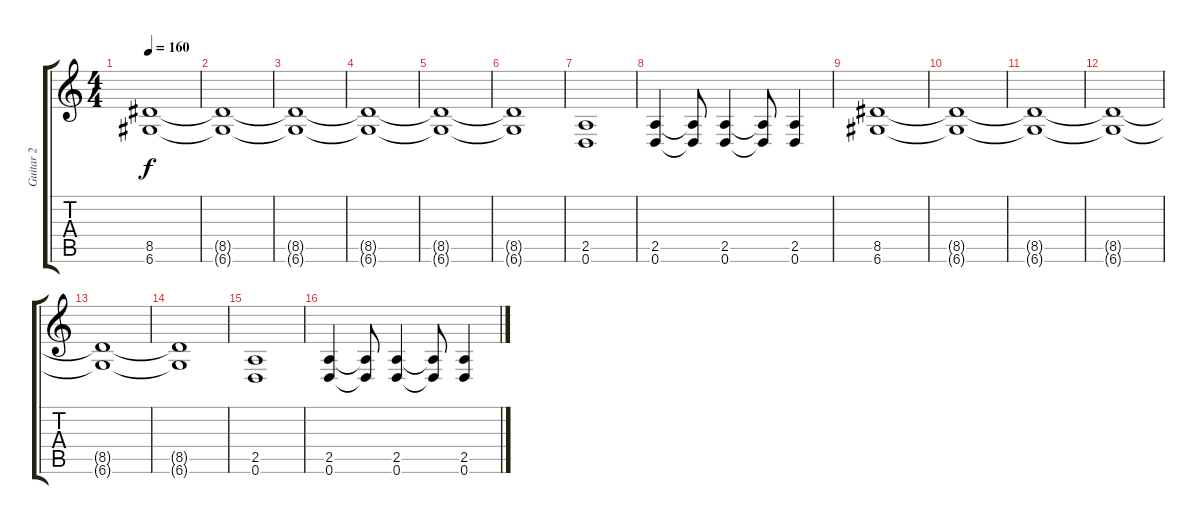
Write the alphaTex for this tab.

\track ("Guitar 2" "Guitar 2") {instrument distortionguitar}
\staff {score tabs}
\tuning (D4 A3 F3 C3 G2 D2) {hide}
\ts (4 4)
\tempo 160
\clef g2
\ks c
(8.5 6.6).1{dy f} |
(8.5{t} 6.6{t}).1 |
(8.5{t} 6.6{t}).1 |
(8.5{t} 6.6{t}).1 |
(8.5{t} 6.6{t}).1 |
(8.5{t} 6.6{t}).1 |
(2.5 0.6).1 |
(2.5 0.6).4 (2.5{t} 0.6{t}).8 (2.5 0.6).4 (2.5{t} 0.6{t}).8 (2.5 0.6).4 |
(8.5 6.6).1 |
(8.5{t} 6.6{t}).1 |
(8.5{t} 6.6{t}).1 |
(8.5{t} 6.6{t}).1 |
(8.5{t} 6.6{t}).1 |
(8.5{t} 6.6{t}).1 |
(2.5 0.6).1 |
(2.5 0.6).4 (2.5{t} 0.6{t}).8 (2.5 0.6).4 (2.5{t} 0.6{t}).8 (2.5 0.6).4
